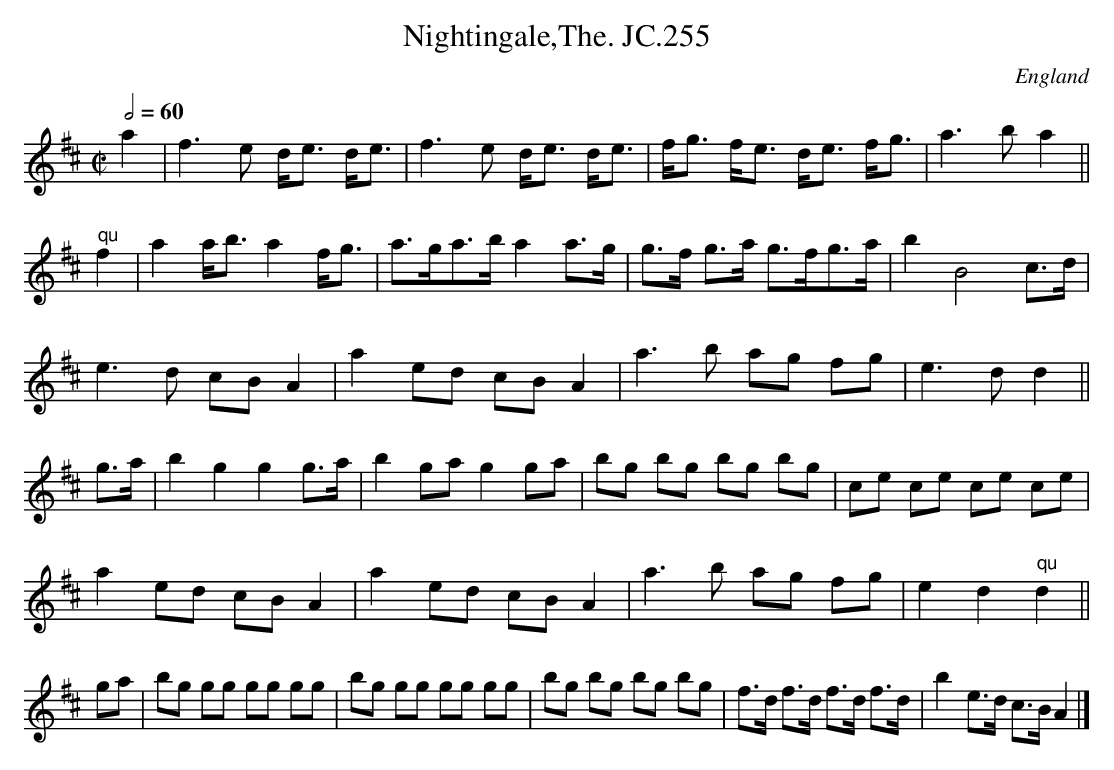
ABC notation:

X:1
T:Nightingale,The. JC.255
O:England
M:C|
L:1/8
Q:2/4=60
K:D major
a2|\
f3e d<e d<e|f3e d<e d<e|f<g f<e d<e f<g|a3ba2||!
" qu"f2|a2a<ba2f<g|a>ga>ba2a>g|g>f g>a g>fg>a|b2B4c>d|!
e3d cBA2|a2ed cBA2|a3b ag fg|e3dd2||!
g>a|b2g2g2g>a|b2gag2ga|bg bg bg bg|ce ce ce ce|!
a2ed cBA2|a2ed cBA2|a3b ag fg|e2d2" qu"d2||!
ga|bg gg gg gg|bg gg gg gg|bg bg bg bg|f>d f>d f>d f>d|\
b2e>d c>BA2|]
